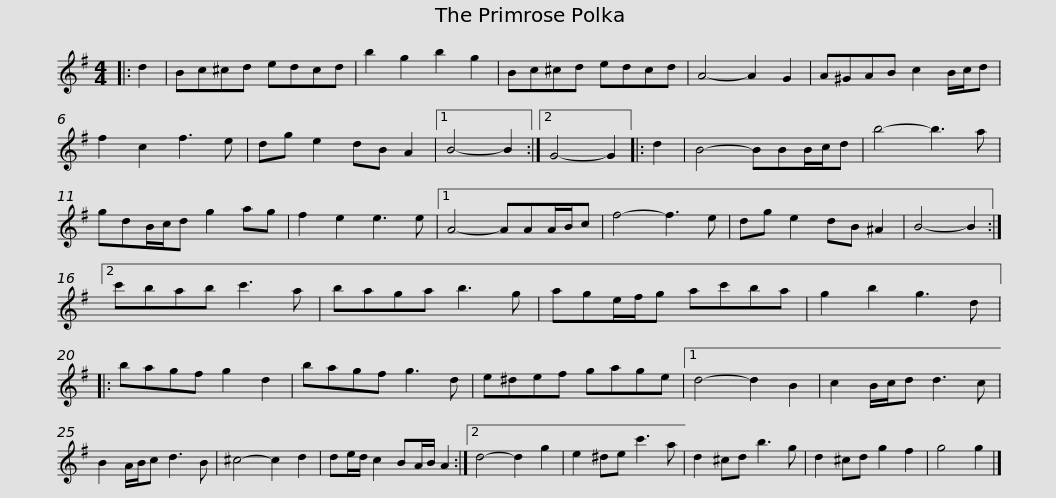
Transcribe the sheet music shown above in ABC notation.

X:1
L:1/8
M:4/4
I:linebreak $
K:G
V:1 treble
V:1
|: d2 | Bc^cd edcd | b2 g2 b2 g2 | Bc^cd edcd | A4- A2 G2 | %5
 A^GAB c2 B/c/d | f2 c2 f3 e |$ dg e2 dB A2 |1 B4- B2 :|2 G4- G2 |: %10
 d2 | B4- BBB/c/d | b4- b3 a | gdB/c/d g2 ag | f2 e2 e3 e |1 %15
 A4- AAA/B/c |$ f4- f3 e | dg e2 dB ^A2 | B4- B2 :|2 c'bab c'3 a | %20
 baga b3 g | age/f/g ac'ba |$ g2 b2 g3 d |: bagf g2 d2 | bagf g3 d | %25
 e^def gage |1 d4- d2 B2 | c2 B/c/d d3 c | B2 A/B/c d3 B |$ ^c4- c2 d2 | %30
 de/d/ c2 BA/B/ A2 :|2 d4- d2 g2 | e2 ^de c'3 a | d2 ^cd b3 g | d2 ^cd g2 f2 | %35
 g4 g2 |] %36
